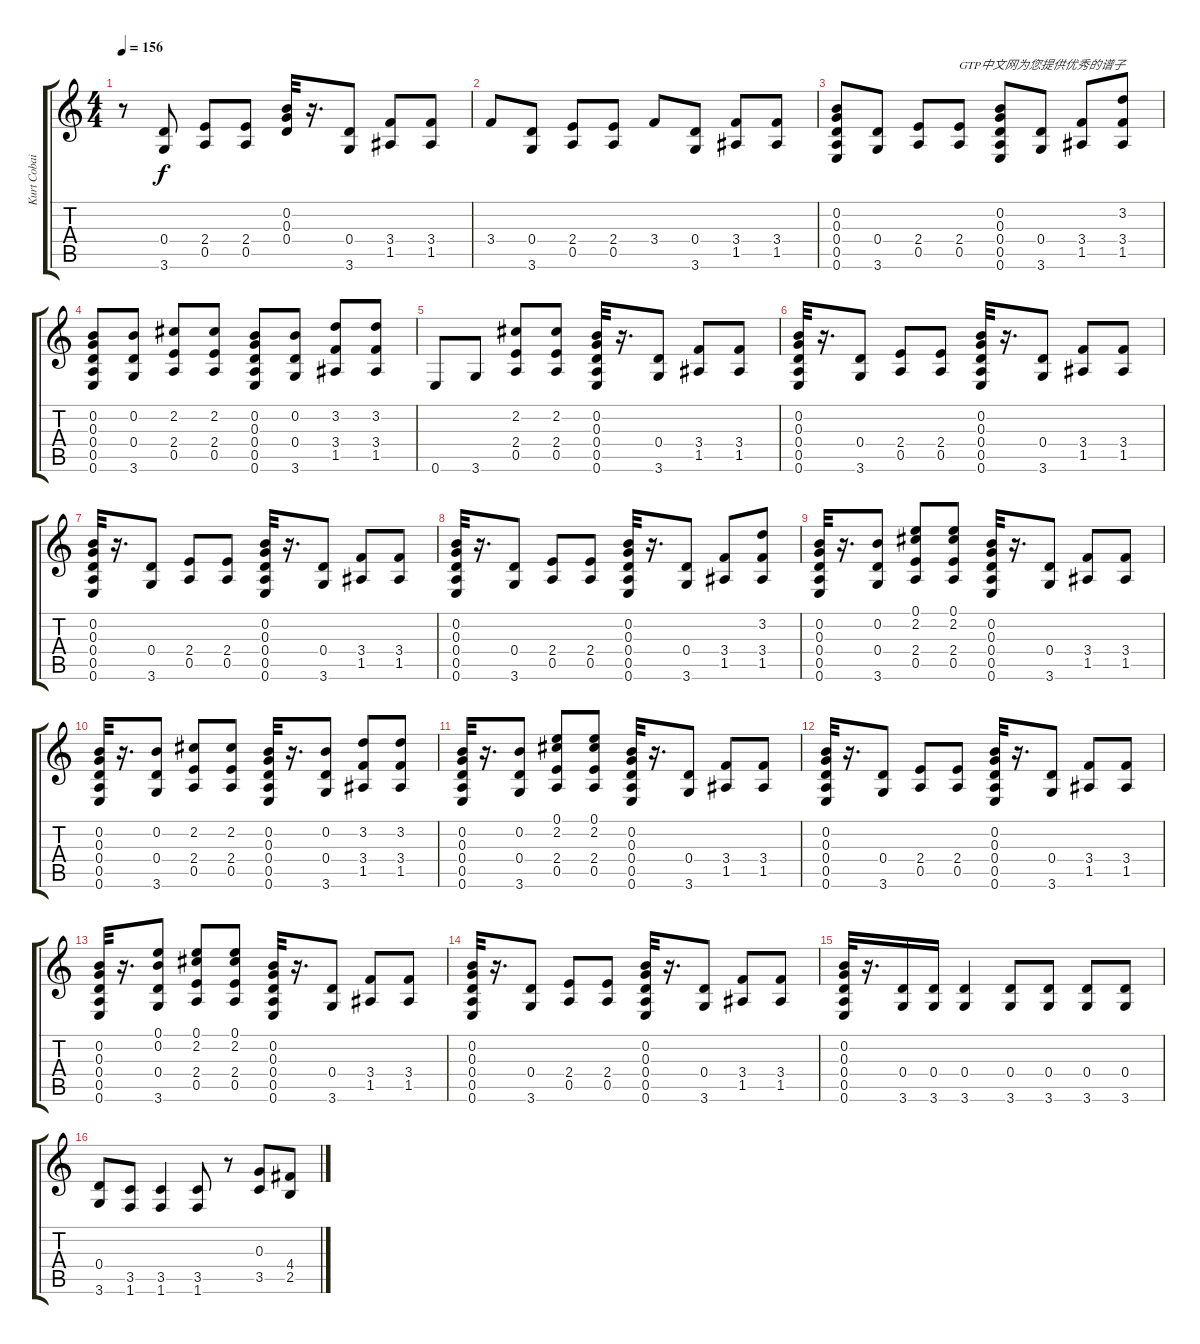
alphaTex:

\track ("Kurt Cobain" "Kurt Cobai") {instrument overdrivenguitar}
\staff {score tabs}
\tuning (E4 B3 G3 D3 A2 E2) {hide}
\ts (4 4)
\tempo 156
\clef g2
\ks c
r.8{dy f instrument overdrivenguitar} (0.4 3.6).8 (2.4 0.5).8 (2.4 0.5).8 (0.2 0.3 0.4).32 r.16{d} (0.4 3.6).8 (3.4 1.5).8 (3.4 1.5).8 |
3.4.8 (0.4 3.6).8 (2.4 0.5).8 (2.4 0.5).8 3.4.8 (0.4 3.6).8 (3.4 1.5).8 (3.4 1.5).8 |
(0.2 0.3 0.4 0.5 0.6).8 (0.4 3.6).8 (2.4 0.5).8 (2.4 0.5).8{txt "GTP中文网为您提供优秀的谱子"} (0.2 0.3 0.4 0.5 0.6).8 (0.4 3.6).8 (3.4 1.5).8 (3.2 3.4 1.5).8 |
(0.2 0.3 0.4 0.5 0.6).8 (0.2 0.4 3.6).8 (2.2 2.4 0.5).8 (2.2 2.4 0.5).8 (0.2 0.3 0.4 0.5 0.6).8 (0.2 0.4 3.6).8 (3.2 3.4 1.5).8 (3.2 3.4 1.5).8 |
0.6.8 3.6.8 (2.2 2.4 0.5).8 (2.2 2.4 0.5).8 (0.2 0.3 0.4 0.5 0.6).32 r.16{d} (0.4 3.6).8 (3.4 1.5).8 (3.4 1.5).8 |
(0.2 0.3 0.4 0.5 0.6).32 r.16{d} (0.4 3.6).8 (2.4 0.5).8 (2.4 0.5).8 (0.2 0.3 0.4 0.5 0.6).32 r.16{d} (0.4 3.6).8 (3.4 1.5).8 (3.4 1.5).8 |
(0.2 0.3 0.4 0.5 0.6).32 r.16{d} (0.4 3.6).8 (2.4 0.5).8 (2.4 0.5).8 (0.2 0.3 0.4 0.5 0.6).32 r.16{d} (0.4 3.6).8 (3.4 1.5).8 (3.4 1.5).8 |
(0.2 0.3 0.4 0.5 0.6).32 r.16{d} (0.4 3.6).8 (2.4 0.5).8 (2.4 0.5).8 (0.2 0.3 0.4 0.5 0.6).32 r.16{d} (0.4 3.6).8 (3.4 1.5).8 (3.2 3.4 1.5).8 |
(0.2 0.3 0.4 0.5 0.6).32 r.16{d} (0.2 0.4 3.6).8 (0.1 2.2 2.4 0.5).8 (0.1 2.2 2.4 0.5).8 (0.2 0.3 0.4 0.5 0.6).32 r.16{d} (0.4 3.6).8 (3.4 1.5).8 (3.4 1.5).8 |
(0.2 0.3 0.4 0.5 0.6).32 r.16{d} (0.2 0.4 3.6).8 (2.2 2.4 0.5).8 (2.2 2.4 0.5).8 (0.2 0.3 0.4 0.5 0.6).32 r.16{d} (0.2 0.4 3.6).8 (3.2 3.4 1.5).8 (3.2 3.4 1.5).8 |
(0.2 0.3 0.4 0.5 0.6).32 r.16{d} (0.2 0.4 3.6).8 (0.1 2.2 2.4 0.5).8 (0.1 2.2 2.4 0.5).8 (0.2 0.3 0.4 0.5 0.6).32 r.16{d} (0.4 3.6).8 (3.4 1.5).8 (3.4 1.5).8 |
(0.2 0.3 0.4 0.5 0.6).32 r.16{d} (0.4 3.6).8 (2.4 0.5).8 (2.4 0.5).8 (0.2 0.3 0.4 0.5 0.6).32 r.16{d} (0.4 3.6).8 (3.4 1.5).8 (3.4 1.5).8 |
(0.2 0.3 0.4 0.5 0.6).32 r.16{d} (0.1 0.2 0.4 3.6).8 (0.1 2.2 2.4 0.5).8 (0.1 2.2 2.4 0.5).8 (0.2 0.3 0.4 0.5 0.6).32 r.16{d} (0.4 3.6).8 (3.4 1.5).8 (3.4 1.5).8 |
(0.2 0.3 0.4 0.5 0.6).32 r.16{d} (0.4 3.6).8 (2.4 0.5).8 (2.4 0.5).8 (0.2 0.3 0.4 0.5 0.6).32 r.16{d} (0.4 3.6).8 (3.4 1.5).8 (3.4 1.5).8 |
(0.2 0.3 0.4 0.5 0.6).32 r.16{d} (0.4 3.6).16 (0.4 3.6).16 (0.4 3.6).4 (0.4 3.6).8 (0.4 3.6).8 (0.4 3.6).8 (0.4 3.6).8 |
(0.4 3.6).8 (3.5 1.6).8 (3.5 1.6).4 (3.5 1.6).8 r.8 (0.3 3.5).8 (4.4 2.5).8
